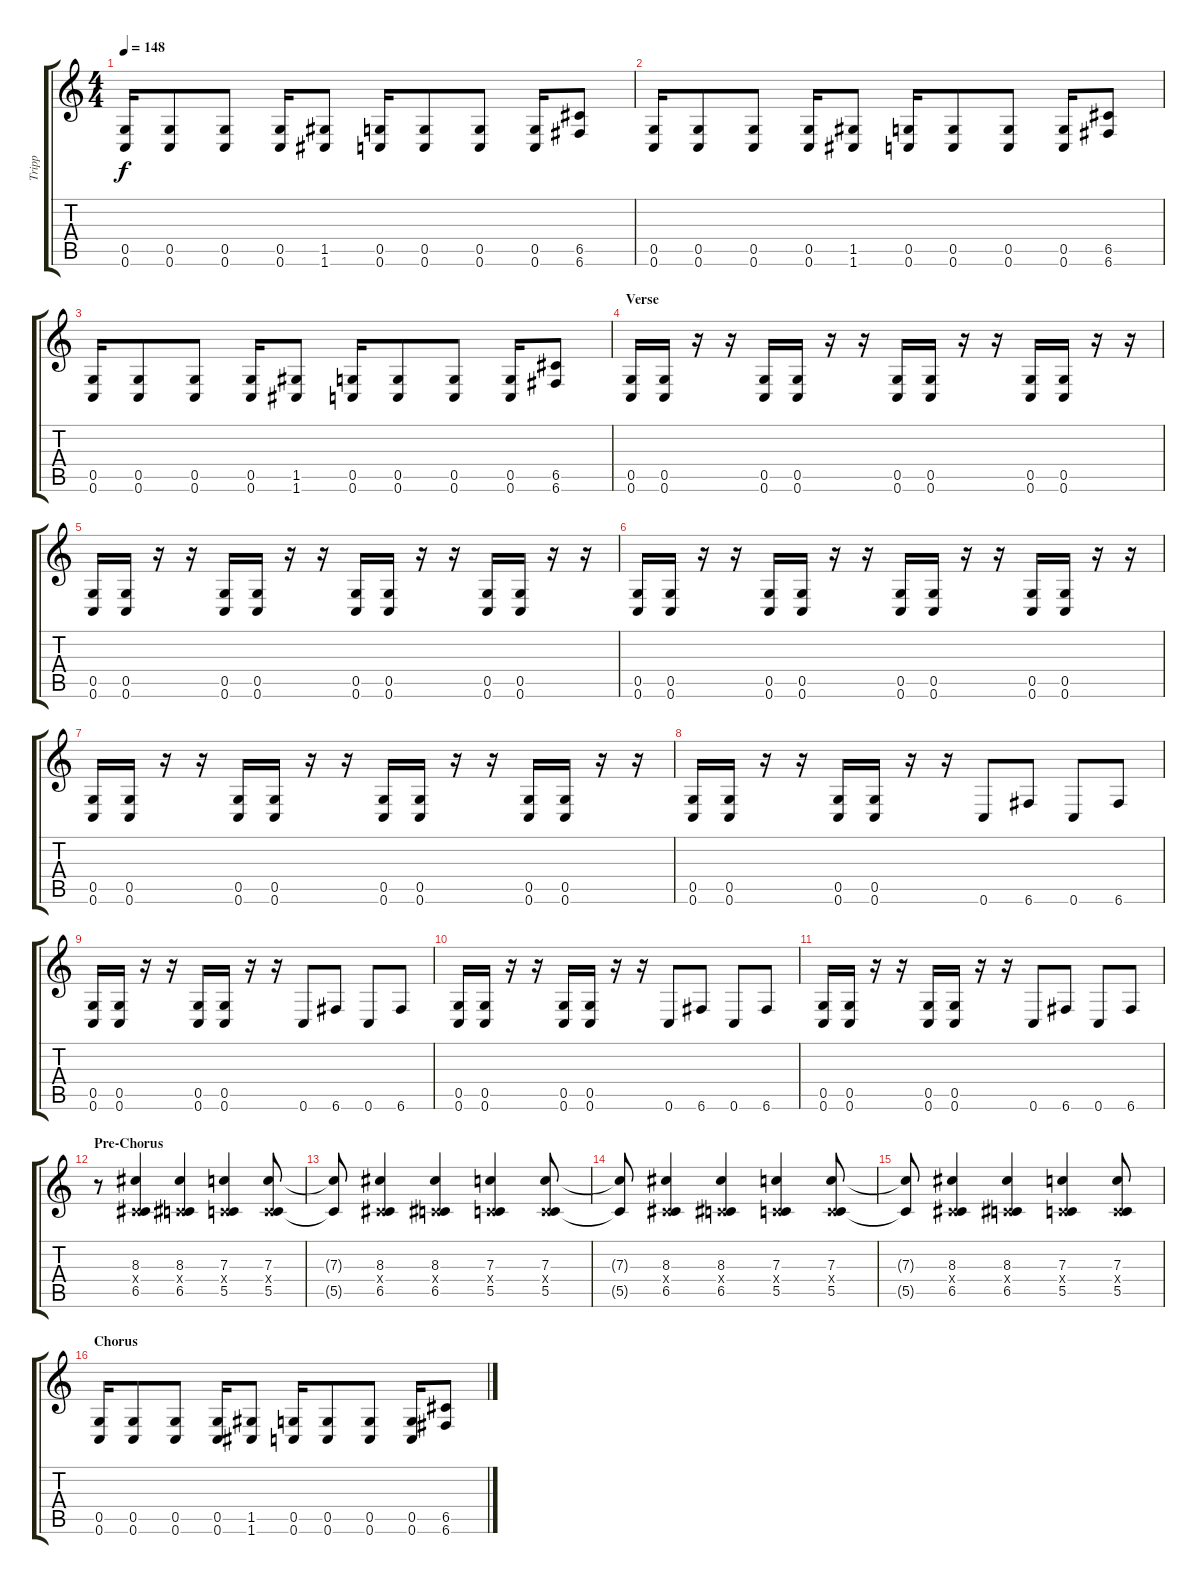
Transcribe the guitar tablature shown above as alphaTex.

\track ("Tripp" "Tripp") {instrument distortionguitar}
\staff {score tabs}
\tuning (D4 A3 F3 C3 G2 C2) {hide}
\ts (4 4)
\tempo 148
\clef g2
\ks c
(0.5 0.6).16{dy f} (0.5 0.6).8 (0.5 0.6).8 (0.5 0.6).16 (1.5 1.6).8 (0.5 0.6).16 (0.5 0.6).8 (0.5 0.6).8 (0.5 0.6).16 (6.5 6.6).8 |
(0.5 0.6).16 (0.5 0.6).8 (0.5 0.6).8 (0.5 0.6).16 (1.5 1.6).8 (0.5 0.6).16 (0.5 0.6).8 (0.5 0.6).8 (0.5 0.6).16 (6.5 6.6).8 |
(0.5 0.6).16 (0.5 0.6).8 (0.5 0.6).8 (0.5 0.6).16 (1.5 1.6).8 (0.5 0.6).16 (0.5 0.6).8 (0.5 0.6).8 (0.5 0.6).16 (6.5 6.6).8 |
\section ("" "Verse")
(0.5 0.6).16 (0.5 0.6).16 r.16 r.16 (0.5 0.6).16 (0.5 0.6).16 r.16 r.16 (0.5 0.6).16 (0.5 0.6).16 r.16 r.16 (0.5 0.6).16 (0.5 0.6).16 r.16 r.16 |
(0.5 0.6).16 (0.5 0.6).16 r.16 r.16 (0.5 0.6).16 (0.5 0.6).16 r.16 r.16 (0.5 0.6).16 (0.5 0.6).16 r.16 r.16 (0.5 0.6).16 (0.5 0.6).16 r.16 r.16 |
(0.5 0.6).16 (0.5 0.6).16 r.16 r.16 (0.5 0.6).16 (0.5 0.6).16 r.16 r.16 (0.5 0.6).16 (0.5 0.6).16 r.16 r.16 (0.5 0.6).16 (0.5 0.6).16 r.16 r.16 |
(0.5 0.6).16 (0.5 0.6).16 r.16 r.16 (0.5 0.6).16 (0.5 0.6).16 r.16 r.16 (0.5 0.6).16 (0.5 0.6).16 r.16 r.16 (0.5 0.6).16 (0.5 0.6).16 r.16 r.16 |
(0.5 0.6).16 (0.5 0.6).16 r.16 r.16 (0.5 0.6).16 (0.5 0.6).16 r.16 r.16 0.6.8 6.6.8 0.6.8 6.6.8 |
(0.5 0.6).16 (0.5 0.6).16 r.16 r.16 (0.5 0.6).16 (0.5 0.6).16 r.16 r.16 0.6.8 6.6.8 0.6.8 6.6.8 |
(0.5 0.6).16 (0.5 0.6).16 r.16 r.16 (0.5 0.6).16 (0.5 0.6).16 r.16 r.16 0.6.8 6.6.8 0.6.8 6.6.8 |
(0.5 0.6).16 (0.5 0.6).16 r.16 r.16 (0.5 0.6).16 (0.5 0.6).16 r.16 r.16 0.6.8 6.6.8 0.6.8 6.6.8 |
\section ("" "Pre-Chorus")
r.8{volume 12} (8.3 0.4{x} 6.5).4 (8.3 0.4{x} 6.5).4 (7.3 0.4{x} 5.5).4 (7.3 0.4{x} 5.5).8 |
(7.3{t} 5.5{t}).8 (8.3 0.4{x} 6.5).4 (8.3 0.4{x} 6.5).4 (7.3 0.4{x} 5.5).4 (7.3 0.4{x} 5.5).8 |
(7.3{t} 5.5{t}).8 (8.3 0.4{x} 6.5).4 (8.3 0.4{x} 6.5).4 (7.3 0.4{x} 5.5).4 (7.3 0.4{x} 5.5).8 |
(7.3{t} 5.5{t}).8 (8.3 0.4{x} 6.5).4 (8.3 0.4{x} 6.5).4 (7.3 0.4{x} 5.5).4 (7.3 0.4{x} 5.5).8 |
\section ("" "Chorus")
(0.5 0.6).16 (0.5 0.6).8 (0.5 0.6).8 (0.5 0.6).16 (1.5 1.6).8 (0.5 0.6).16 (0.5 0.6).8 (0.5 0.6).8 (0.5 0.6).16 (6.5 6.6).8
